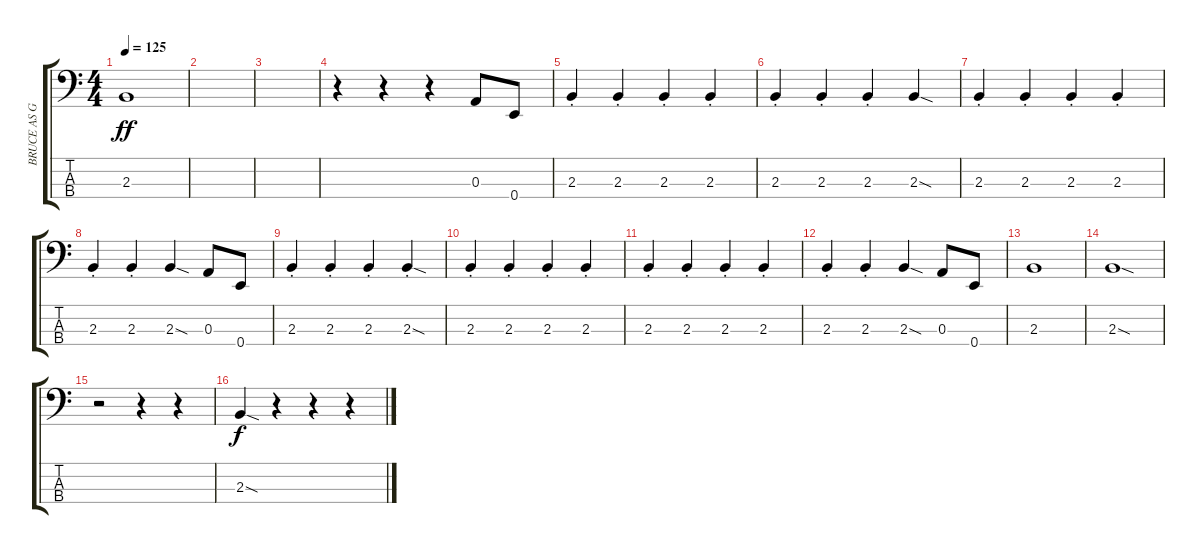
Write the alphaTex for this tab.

\track ("BRUCE AS GENE" "BRUCE AS G") {instrument electricbassfinger}
\staff {score tabs}
\tuning (G2 D2 A1 E1) {hide}
\ts (4 4)
\tempo 125
\clef f4
\ks c
2.3.1{dy ff} |
|
|
r.4 r.4 r.4 0.3.8 0.4.8 |
2.3{st}.4 2.3{st}.4 2.3{st}.4 2.3{st}.4 |
2.3{st}.4 2.3{st}.4 2.3{st}.4 2.3{sod}.4 |
2.3{st}.4 2.3{st}.4 2.3{st}.4 2.3{st}.4 |
2.3{st}.4 2.3{st}.4 2.3{sod}.4 0.3.8 0.4.8 |
2.3{st}.4 2.3{st}.4 2.3{st}.4 2.3{sod st}.4 |
2.3{st}.4 2.3{st}.4 2.3{st}.4 2.3{st}.4 |
2.3{st}.4 2.3{st}.4 2.3{st}.4 2.3{st}.4 |
2.3{st}.4 2.3{st}.4 2.3{sod}.4 0.3.8 0.4.8 |
2.3.1 |
2.3{sod}.1 |
r.2 r.4 r.4 |
2.3{sod}.4{dy f} r.4 r.4 r.4
